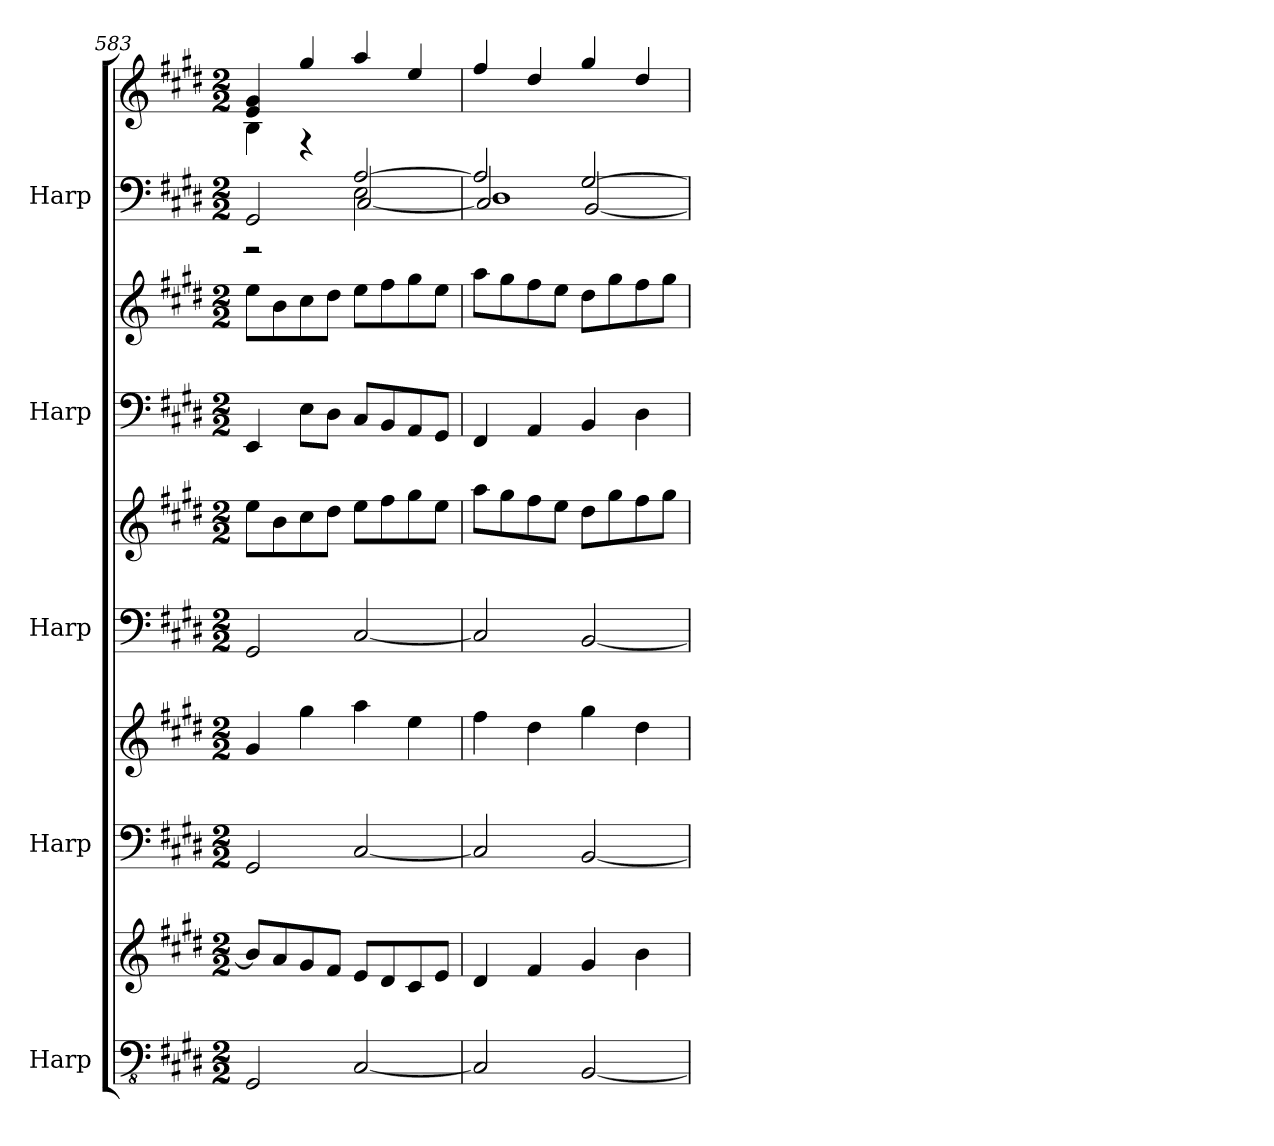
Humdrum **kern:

**kern	**kern	**kern	**kern	**kern	**kern	**kern	**kern	**kern	**kern
*part5	*part5	*part4	*part4	*part3	*part3	*part2	*part2	*part1	*part1
*staff10	*staff9	*staff8	*staff7	*staff6	*staff5	*staff4	*staff3	*staff2	*staff1
*I"Harp	*	*I"Harp	*	*I"Harp	*	*I"Harp	*	*I"Harp	*
*I'Hp	*	*I'Hp	*	*I'Hp	*	*I'Hp	*	*I'Hp	*
*clefFv4	*clefG2	*clefF4	*clefG2	*clefF4	*clefG2	*clefF4	*clefG2	*clefF4	*clefG2
*k[f#c#g#d#]	*k[f#c#g#d#]	*k[f#c#g#d#]	*k[f#c#g#d#]	*k[f#c#g#d#]	*k[f#c#g#d#]	*k[f#c#g#d#]	*k[f#c#g#d#]	*k[f#c#g#d#]	*k[f#c#g#d#]
*M2/2	*M2/2	*M2/2	*M2/2	*M2/2	*M2/2	*M2/2	*M2/2	*M2/2	*M2/2
=583	=583	=583	=583	=583	=583	=583	=583	=583	=583
*	*	*	*	*	*	*	*	*^	*^
*	*	*	*	*	*	*	*	*	*^	*	*
2GGG#/	8b/L]	2GG#/	4g#/	2GG#/	8ee\L	4EE/	8ee\L	2ryy	2GG#/	2r	4e/ 4g#/	4B\
.	8a/	.	.	.	8b\	.	8b\	.	.	.	.	.
.	8g#/	.	4gg#\	.	8cc#\	8E\L	8cc#\	.	.	.	4gg#/	4rF
.	8f#/J	.	.	.	8dd#\J	8D#\J	8dd#\J	.	.	.	.	.
[2CC#/	8e/L	[2C#/	4aa\	[2C#/	8ee\L	8C#/L	8ee\L	[2A/	[2C#/	2E\	4aa/	2ryy
.	8d#/	.	.	.	8ff#\	8BB/	8ff#\	.	.	.	.	.
.	8c#/	.	4ee\	.	8gg#\	8AA/	8gg#\	.	.	.	4ee/	.
.	8e/J	.	.	.	8ee\J	8GG#/J	8ee\J	.	.	.	.	.
*	*	*	*	*	*	*	*	*	*	*	*v	*v
=584	=584	=584	=584	=584	=584	=584	=584	=584	=584	=584	=584
2CC#/]	4d#/	2C#/]	4ff#\	2C#/]	8aa\L	4FF#/	8aa\L	2A/]	2C#/]	1D#	4ff#/
.	.	.	.	.	8gg#\	.	8gg#\	.	.	.	.
.	4f#/	.	4dd#\	.	8ff#\	4AA/	8ff#\	.	.	.	4dd#/
.	.	.	.	.	8ee\J	.	8ee\J	.	.	.	.
[2BBB/	4g#/	[2BB/	4gg#\	[2BB/	8dd#\L	4BB/	8dd#\L	[2G#/	[2BB/	.	4gg#/
.	.	.	.	.	8gg#\	.	8gg#\	.	.	.	.
.	4b\	.	4dd#\	.	8ff#\	4D#\	8ff#\	.	.	.	4dd#/
.	.	.	.	.	8gg#\J	.	8gg#\J	.	.	.	.
*	*	*	*	*	*	*	*	*v	*v	*v	*
=	=	=	=	=	=	=	=	=	=
*-	*-	*-	*-	*-	*-	*-	*-	*-	*-
